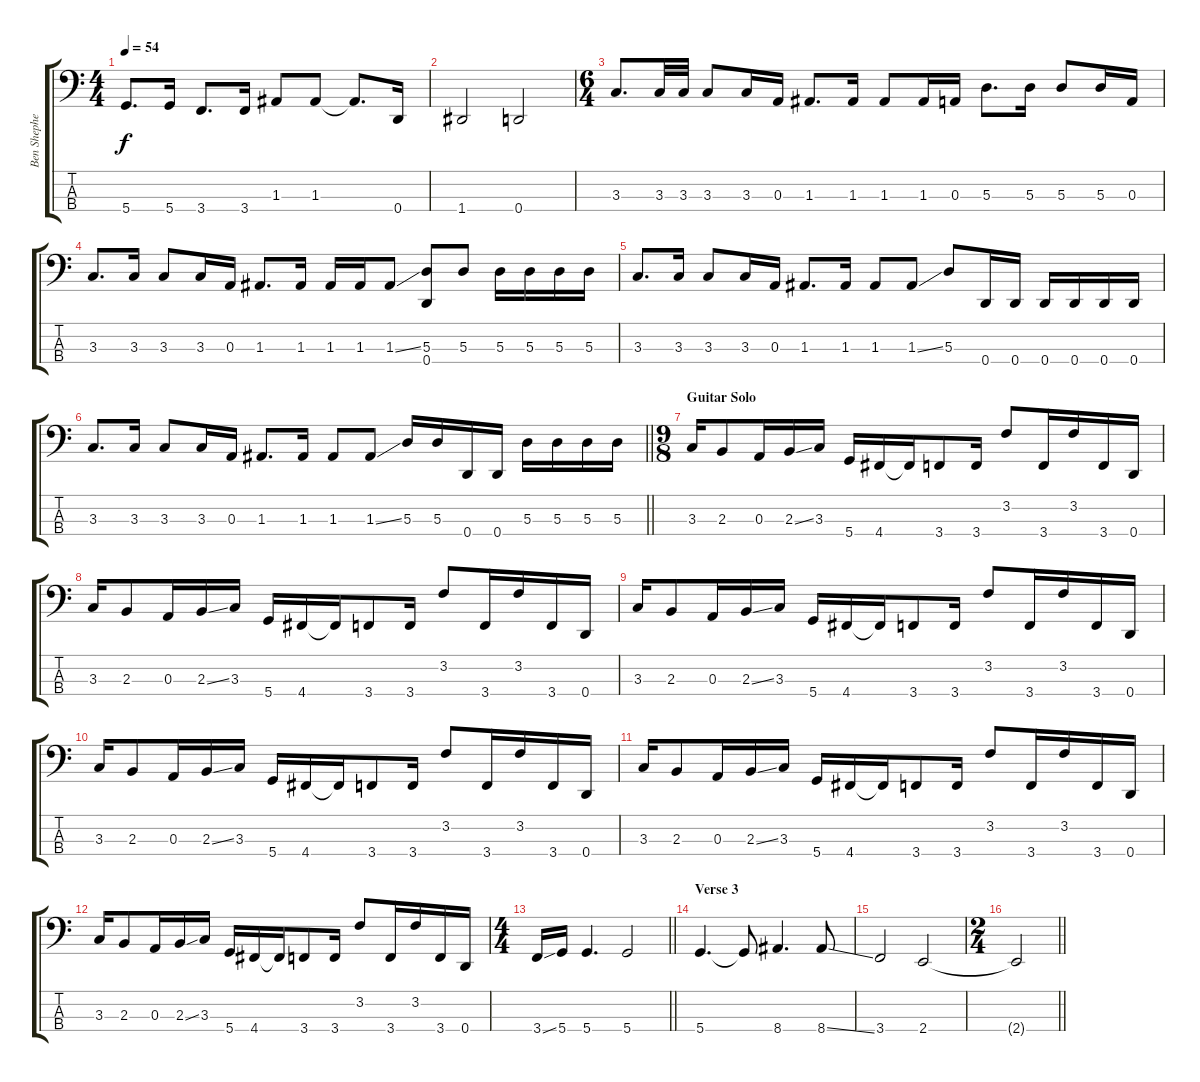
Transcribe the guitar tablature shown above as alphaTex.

\track ("Ben Shepherd" "Ben Shephe") {instrument electricbasspick}
\staff {score tabs}
\tuning (G2 D2 A1 D1) {hide}
\ts (4 4)
\tempo 54
\clef f4
\ks c
5.4.8{d dy f} 5.4.16 3.4.8{d} 3.4.16 1.3.8 1.3.8 1.3{t}.8{d} 0.4.16 |
1.4.2 0.4.2 |
\ts (6 4)
3.3.8{d} 3.3.32 3.3.32 3.3.8 3.3.16 0.3.16 1.3.8{d} 1.3.16 1.3.8 1.3.16 0.3.16 5.3.8{d} 5.3.16 5.3.8 5.3.16 0.3.16 |
3.3.8{d} 3.3.16 3.3.8 3.3.16 0.3.16 1.3.8{d} 1.3.16 1.3.16 1.3.16 1.3{ss}.8 (5.3 0.4).8 5.3.8 5.3.16 5.3.16 5.3.16 5.3.16 |
3.3.8{d} 3.3.16 3.3.8 3.3.16 0.3.16 1.3.8{d} 1.3.16 1.3.8 1.3{ss}.8 5.3.8 0.4.16 0.4.16 0.4.16 0.4.16 0.4.16 0.4.16 |
\barLineRight lightlight
3.3.8{d} 3.3.16 3.3.8 3.3.16 0.3.16 1.3.8{d} 1.3.16 1.3.8 1.3{ss}.8 5.3.16 5.3.16 0.4.16 0.4.16 5.3.16 5.3.16 5.3.16 5.3.16 |
\ts (9 8)
\section ("" "Guitar Solo")
3.3.16 2.3.8 0.3.16 2.3{ss}.16 3.3.16 5.4.16 4.4.16 4.4{t}.16 3.4.8 3.4.16 3.2.8 3.4.16 3.2.16 3.4.16 0.4.16 |
3.3.16 2.3.8 0.3.16 2.3{ss}.16 3.3.16 5.4.16 4.4.16 4.4{t}.16 3.4.8 3.4.16 3.2.8 3.4.16 3.2.16 3.4.16 0.4.16 |
3.3.16 2.3.8 0.3.16 2.3{ss}.16 3.3.16 5.4.16 4.4.16 4.4{t}.16 3.4.8 3.4.16 3.2.8 3.4.16 3.2.16 3.4.16 0.4.16 |
3.3.16 2.3.8 0.3.16 2.3{ss}.16 3.3.16 5.4.16 4.4.16 4.4{t}.16 3.4.8 3.4.16 3.2.8 3.4.16 3.2.16 3.4.16 0.4.16 |
3.3.16 2.3.8 0.3.16 2.3{ss}.16 3.3.16 5.4.16 4.4.16 4.4{t}.16 3.4.8 3.4.16 3.2.8 3.4.16 3.2.16 3.4.16 0.4.16 |
3.3.16 2.3.8 0.3.16 2.3{ss}.16 3.3.16 5.4.16 4.4.16 4.4{t}.16 3.4.8 3.4.16 3.2.8 3.4.16 3.2.16 3.4.16 0.4.16 |
\ts (4 4)
\barLineRight lightlight
3.4{ss}.16 5.4.16 5.4.4{d} 5.4.2 |
\section ("" "Verse 3")
5.4.4{d} 5.4{t}.8 8.4.4{d} 8.4{ss}.8 |
3.4.2 2.4.2 |
\ts (2 4)
\barLineRight lightlight
2.4{t}.2
